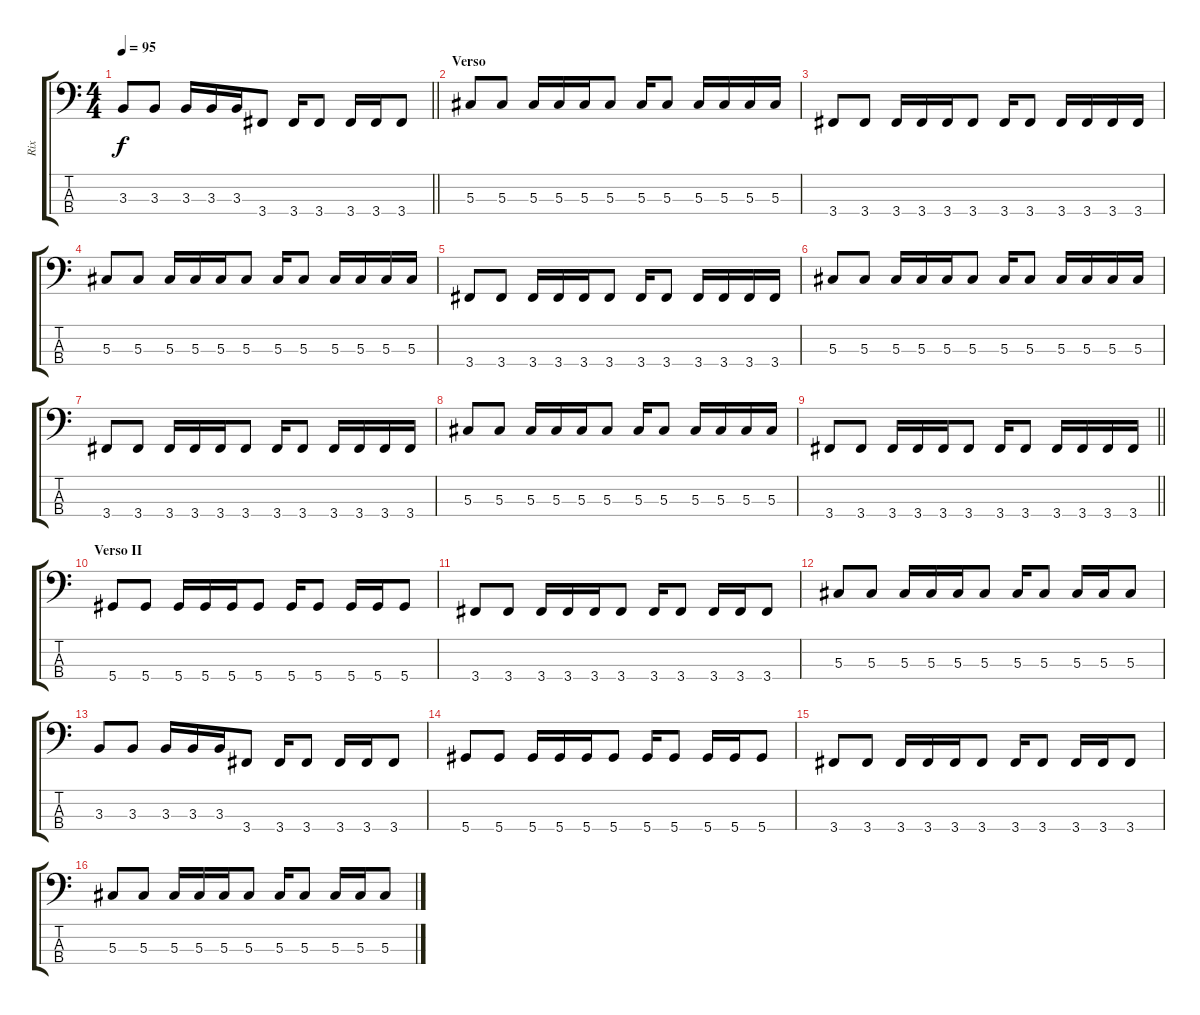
\track ("Rix" "Rix") {instrument electricbasspick}
\staff {score tabs}
\tuning (Gb2 Db2 Ab1 Eb1) {hide}
\ts (4 4)
\tempo 95
\clef f4
\barLineRight lightlight
\ks c
3.3.8{dy f} 3.3.8 3.3.16 3.3.16 3.3.16 3.4.8 3.4.16 3.4.8 3.4.16 3.4.16 3.4.8 |
\section ("" "Verso")
5.3.8 5.3.8 5.3.16 5.3.16 5.3.16 5.3.8 5.3.16 5.3.8 5.3.16 5.3.16 5.3.16 5.3.16 |
3.4.8 3.4.8 3.4.16 3.4.16 3.4.16 3.4.8 3.4.16 3.4.8 3.4.16 3.4.16 3.4.16 3.4.16 |
5.3.8 5.3.8 5.3.16 5.3.16 5.3.16 5.3.8 5.3.16 5.3.8 5.3.16 5.3.16 5.3.16 5.3.16 |
3.4.8 3.4.8 3.4.16 3.4.16 3.4.16 3.4.8 3.4.16 3.4.8 3.4.16 3.4.16 3.4.16 3.4.16 |
5.3.8 5.3.8 5.3.16 5.3.16 5.3.16 5.3.8 5.3.16 5.3.8 5.3.16 5.3.16 5.3.16 5.3.16 |
3.4.8 3.4.8 3.4.16 3.4.16 3.4.16 3.4.8 3.4.16 3.4.8 3.4.16 3.4.16 3.4.16 3.4.16 |
5.3.8 5.3.8 5.3.16 5.3.16 5.3.16 5.3.8 5.3.16 5.3.8 5.3.16 5.3.16 5.3.16 5.3.16 |
\barLineRight lightlight
3.4.8 3.4.8 3.4.16 3.4.16 3.4.16 3.4.8 3.4.16 3.4.8 3.4.16 3.4.16 3.4.16 3.4.16 |
\section ("" "Verso II")
5.4.8 5.4.8 5.4.16 5.4.16 5.4.16 5.4.8 5.4.16 5.4.8 5.4.16 5.4.16 5.4.8 |
3.4.8 3.4.8 3.4.16 3.4.16 3.4.16 3.4.8 3.4.16 3.4.8 3.4.16 3.4.16 3.4.8 |
5.3.8 5.3.8 5.3.16 5.3.16 5.3.16 5.3.8 5.3.16 5.3.8 5.3.16 5.3.16 5.3.8 |
3.3.8 3.3.8 3.3.16 3.3.16 3.3.16 3.4.8 3.4.16 3.4.8 3.4.16 3.4.16 3.4.8 |
5.4.8 5.4.8 5.4.16 5.4.16 5.4.16 5.4.8 5.4.16 5.4.8 5.4.16 5.4.16 5.4.8 |
3.4.8 3.4.8 3.4.16 3.4.16 3.4.16 3.4.8 3.4.16 3.4.8 3.4.16 3.4.16 3.4.8 |
5.3.8 5.3.8 5.3.16 5.3.16 5.3.16 5.3.8 5.3.16 5.3.8 5.3.16 5.3.16 5.3.8
